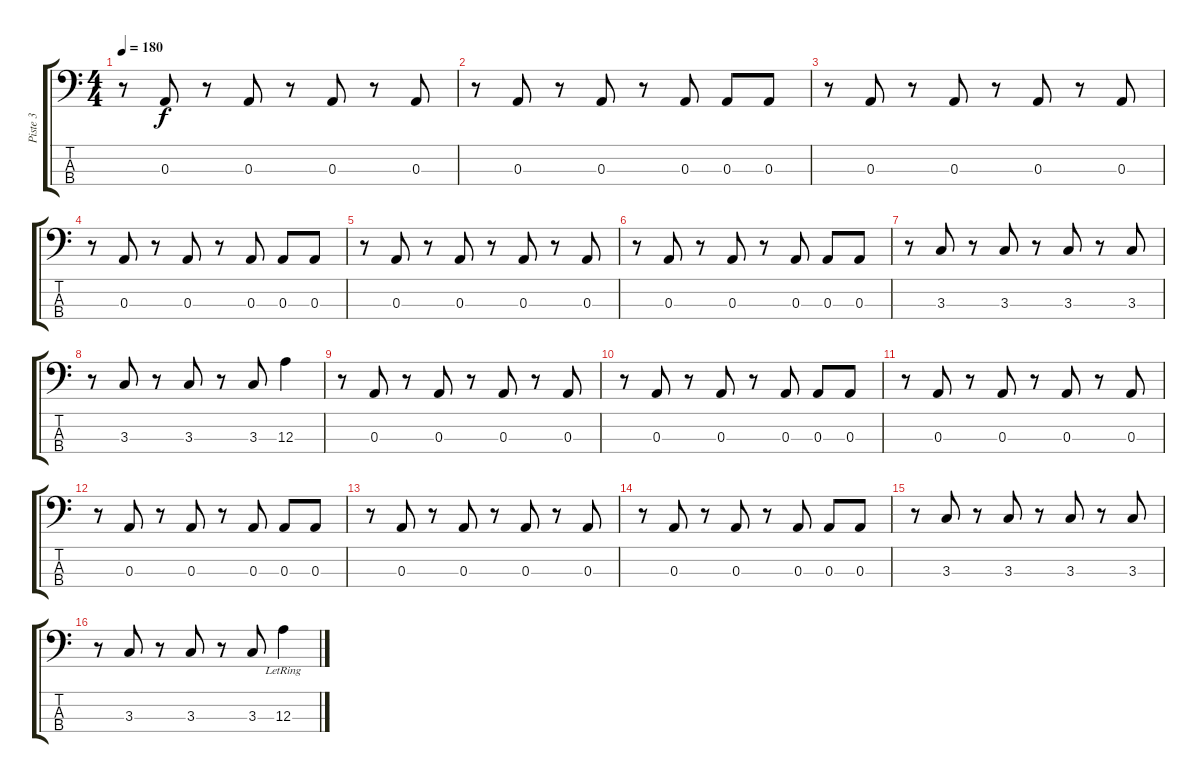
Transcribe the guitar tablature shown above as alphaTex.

\track ("Piste 3" "Piste 3") {instrument electricbassfinger}
\staff {score tabs}
\tuning (G2 D2 A1 E1) {hide}
\ts (4 4)
\tempo 180
\clef f4
\ks c
r.8{dy f} 0.3.8 r.8 0.3.8 r.8 0.3.8 r.8 0.3.8 |
r.8 0.3.8 r.8 0.3.8 r.8 0.3.8 0.3.8 0.3.8 |
r.8 0.3.8 r.8 0.3.8 r.8 0.3.8 r.8 0.3.8 |
r.8 0.3.8 r.8 0.3.8 r.8 0.3.8 0.3.8 0.3.8 |
r.8 0.3.8 r.8 0.3.8 r.8 0.3.8 r.8 0.3.8 |
r.8 0.3.8 r.8 0.3.8 r.8 0.3.8 0.3.8 0.3.8 |
r.8 3.3.8 r.8 3.3.8 r.8 3.3.8 r.8 3.3.8 |
r.8 3.3.8 r.8 3.3.8 r.8 3.3.8 12.3.4 |
r.8 0.3.8 r.8 0.3.8 r.8 0.3.8 r.8 0.3.8 |
r.8 0.3.8 r.8 0.3.8 r.8 0.3.8 0.3.8 0.3.8 |
r.8 0.3.8 r.8 0.3.8 r.8 0.3.8 r.8 0.3.8 |
r.8 0.3.8 r.8 0.3.8 r.8 0.3.8 0.3.8 0.3.8 |
r.8 0.3.8 r.8 0.3.8 r.8 0.3.8 r.8 0.3.8 |
r.8 0.3.8 r.8 0.3.8 r.8 0.3.8 0.3.8 0.3.8 |
r.8 3.3.8 r.8 3.3.8 r.8 3.3.8 r.8 3.3.8 |
r.8 3.3.8 r.8 3.3.8 r.8 3.3.8 12.3{lr}.4
